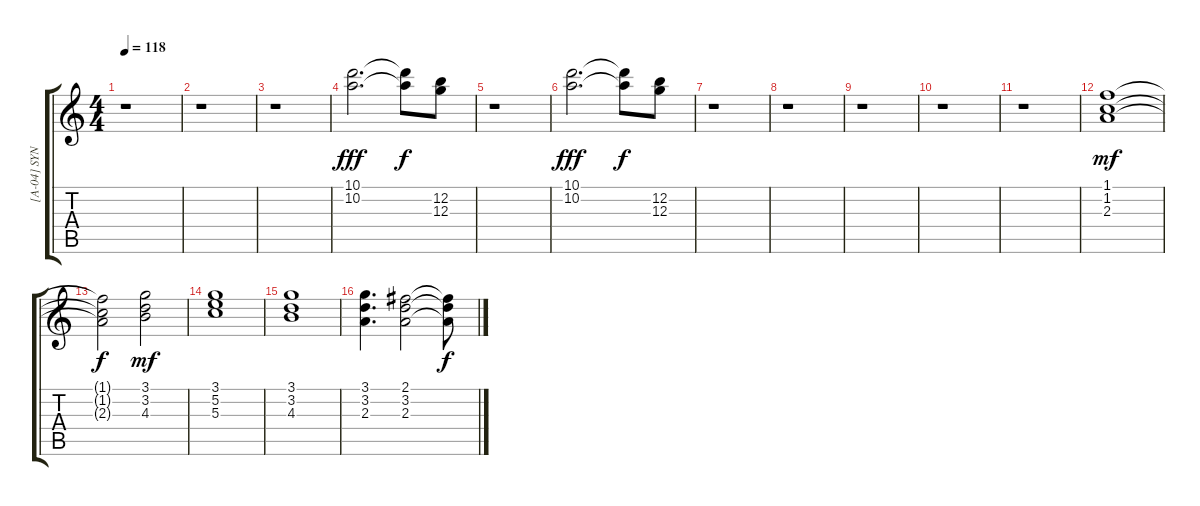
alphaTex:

\track ("[A-04] SYNTH" "[A-04] SYN") {instrument electricguitarmuted}
\staff {score tabs}
\tuning (E4 B3 G3 D3 A2 E2) {hide}
\ts (4 4)
\tempo 118
\clef g2
\ks c
r.1{dy mf} |
r.1 |
r.1 |
(10.1 10.2).2{d dy fff volume 12 balance 7 instrument brasssection} (10.1{t} 10.2{t}).8{dy f} (12.2 12.3).8 |
r.1 |
(10.1 10.2).2{d dy fff} (10.1{t} 10.2{t}).8{dy f} (12.2 12.3).8 |
r.1 |
r.1 |
r.1 |
r.1 |
r.1 |
(1.1 1.2 2.3).1{dy mf instrument pad3polysynth} |
(1.1{t} 1.2{t} 2.3{t}).2{dy f} (3.1 3.2 4.3).2{dy mf} |
(3.1 5.2 5.3).1 |
(3.1 3.2 4.3).1 |
(3.1 3.2 2.3).4{d} (2.1 3.2 2.3).2 (2.1{t} 3.2{t} 2.3{t}).8{dy f}
